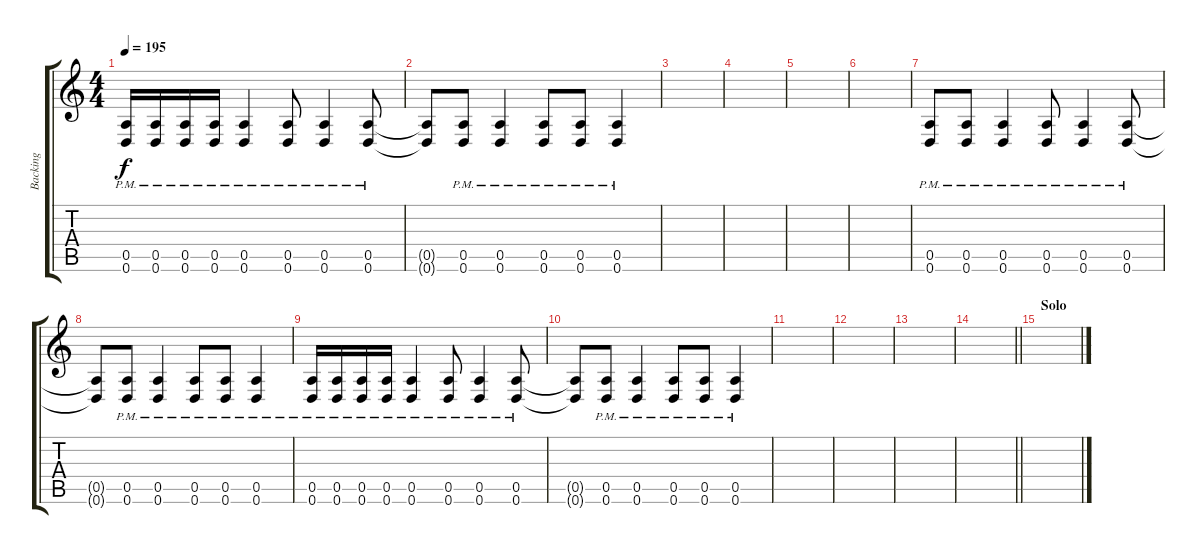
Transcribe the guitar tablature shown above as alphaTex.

\track ("Backing" "Backing") {instrument distortionguitar}
\staff {score tabs}
\tuning (E4 B3 G3 D3 A2 D2) {hide}
\ts (4 4)
\tempo 195
\clef g2
\ks c
(0.5{pm} 0.6{pm}).16{dy f} (0.5{pm} 0.6{pm}).16 (0.5{pm} 0.6{pm}).16 (0.5{pm} 0.6{pm}).16 (0.5{pm} 0.6{pm}).4 (0.5{pm} 0.6{pm}).8 (0.5{pm} 0.6{pm}).4 (0.5{pm} 0.6{pm}).8 |
(0.5{t} 0.6{t}).8 (0.5{pm} 0.6{pm}).8 (0.5{pm} 0.6{pm}).4 (0.5{pm} 0.6{pm}).8 (0.5{pm} 0.6{pm}).8 (0.5{pm} 0.6{pm}).4 |
|
|
|
|
(0.5{pm} 0.6{pm}).8 (0.5{pm} 0.6{pm}).8 (0.5{pm} 0.6{pm}).4 (0.5{pm} 0.6{pm}).8 (0.5{pm} 0.6{pm}).4 (0.5{pm} 0.6{pm}).8 |
(0.5{t} 0.6{t}).8 (0.5{pm} 0.6{pm}).8 (0.5{pm} 0.6{pm}).4 (0.5{pm} 0.6{pm}).8 (0.5{pm} 0.6{pm}).8 (0.5{pm} 0.6{pm}).4 |
(0.5{pm} 0.6{pm}).16 (0.5{pm} 0.6{pm}).16 (0.5{pm} 0.6{pm}).16 (0.5{pm} 0.6{pm}).16 (0.5{pm} 0.6{pm}).4 (0.5{pm} 0.6{pm}).8 (0.5{pm} 0.6{pm}).4 (0.5{pm} 0.6{pm}).8 |
(0.5{t} 0.6{t}).8 (0.5{pm} 0.6{pm}).8 (0.5{pm} 0.6{pm}).4 (0.5{pm} 0.6{pm}).8 (0.5{pm} 0.6{pm}).8 (0.5{pm} 0.6{pm}).4 |
|
|
|
\barLineRight lightlight
|
\section ("" "Solo")
